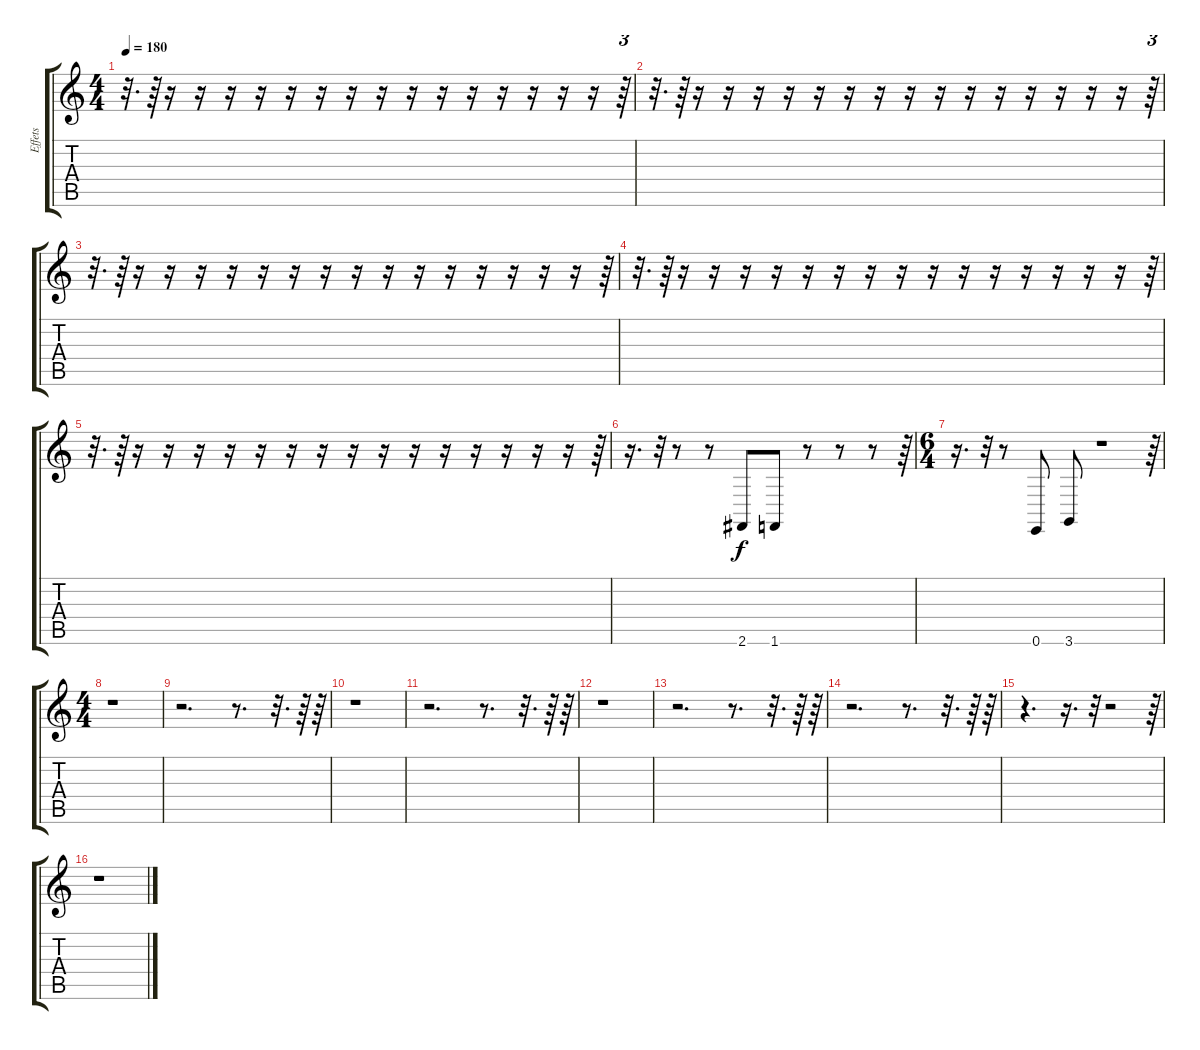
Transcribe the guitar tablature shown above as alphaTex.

\track ("Effets" "Effets") {instrument fx3crystal}
\staff {score tabs}
\tuning (E4 B3 G3 D3 A2 E2) {hide}
\ts (4 4)
\tempo 180
\clef g2
\ks c
r.32{d dy f} r.64 r.16 r.16 r.16 r.16 r.16 r.16 r.16 r.16 r.16 r.16 r.16 r.16 r.16 r.16 r.16 r.64{tu (3 2)} |
r.32{d} r.64 r.16 r.16 r.16 r.16 r.16 r.16 r.16 r.16 r.16 r.16 r.16 r.16 r.16 r.16 r.16 r.64{tu (3 2)} |
r.32{d} r.64 r.16 r.16 r.16 r.16 r.16 r.16 r.16 r.16 r.16 r.16 r.16 r.16 r.16 r.16 r.16 r.64{tu (3 2)} |
r.32{d} r.64 r.16 r.16 r.16 r.16 r.16 r.16 r.16 r.16 r.16 r.16 r.16 r.16 r.16 r.16 r.16 r.64{tu (3 2)} |
r.32{d} r.64 r.16 r.16 r.16 r.16 r.16 r.16 r.16 r.16 r.16 r.16 r.16 r.16 r.16 r.16 r.16 r.64{tu (3 2)} |
r.16{d} r.32{tu (3 2)} r.8 r.8 2.6.8 1.6.8 r.8 r.8 r.8 r.64{tu (3 2)} |
\ts (6 4)
r.16{d} r.32{tu (3 2)} r.8 0.6.8 3.6.8 r.1 r.64{tu (3 2)} |
\ts (4 4)
r.1 |
r.2{d} r.8{d} r.32{d} r.64 r.64{tu (3 2)} |
r.1 |
r.2{d} r.8{d} r.32{d} r.64 r.64{tu (3 2)} |
r.1 |
r.2{d} r.8{d} r.32{d} r.64 r.64{tu (3 2)} |
r.2{d} r.8{d} r.32{d} r.64 r.64{tu (3 2)} |
r.4{d} r.16{d} r.32{tu (3 2)} r.2 r.64{tu (3 2)} |
r.1
